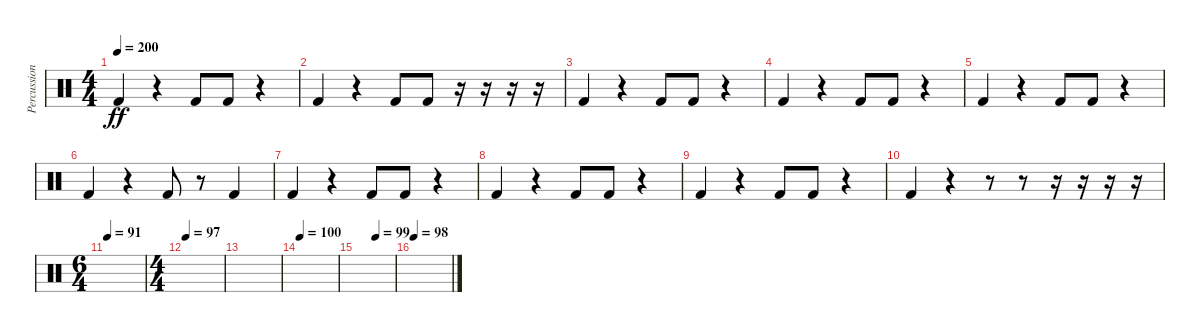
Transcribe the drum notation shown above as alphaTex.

\track ("Percussion" "Percussion") {instrument percussion}
\staff {score}
\articulation defaults
\ts (4 4)
\tempo 200
\clef neutral
\ks c "Kick (hit) 2".4{dy ff}
r.4 "Kick (hit) 2".8 "Kick (hit) 2".8 r.4 |
"Kick (hit) 2".4 r.4 "Kick (hit) 2".8 "Kick (hit) 2".8 r.16 r.16 r.16 r.16 |
"Kick (hit) 2".4 r.4 "Kick (hit) 2".8 "Kick (hit) 2".8 r.4 |
"Kick (hit) 2".4 r.4 "Kick (hit) 2".8 "Kick (hit) 2".8 r.4 |
"Kick (hit) 2".4 r.4 "Kick (hit) 2".8 "Kick (hit) 2".8 r.4 |
"Kick (hit) 2".4 r.4 "Kick (hit) 2".8 r.8 "Kick (hit) 2".4 |
"Kick (hit) 2".4 r.4 "Kick (hit) 2".8 "Kick (hit) 2".8 r.4 |
"Kick (hit) 2".4 r.4 "Kick (hit) 2".8 "Kick (hit) 2".8 r.4 |
"Kick (hit) 2".4 r.4 "Kick (hit) 2".8 "Kick (hit) 2".8 r.4 |
"Kick (hit) 2".4 r.4 r.8 r.8 r.16 r.16 r.16 r.16 |
\ts (6 4)
\tempo 91
|
\ts (4 4)
\tempo 97
|
|
\tempo 100
|
\tempo (99 0.5)
|
\tempo 98
